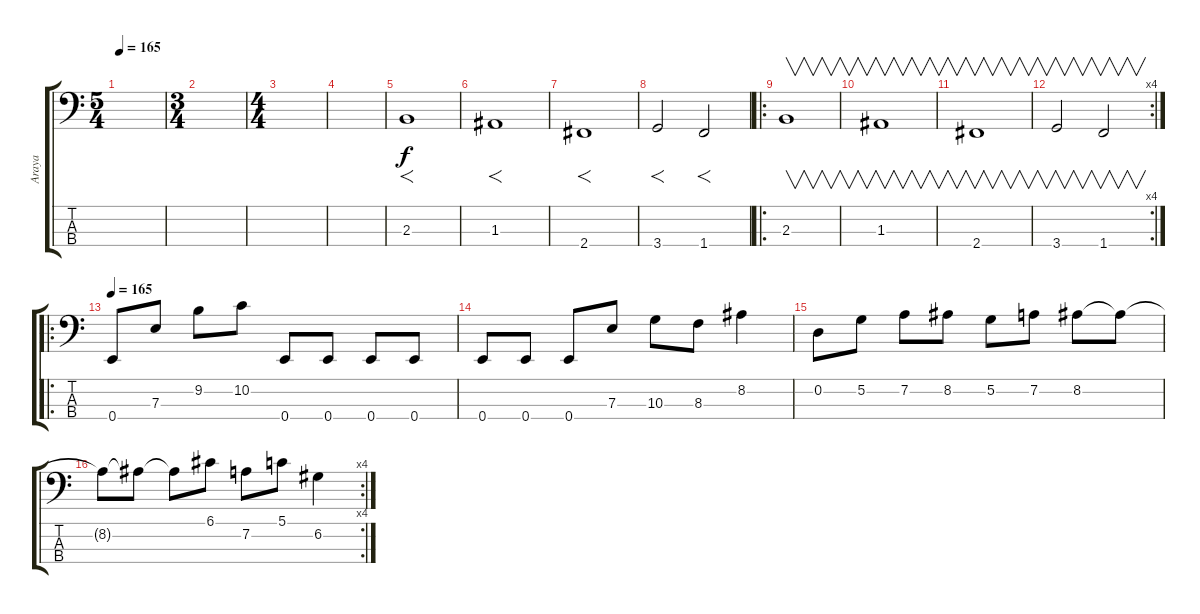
\track ("Araya" "Araya") {instrument electricbasspick}
\staff {score tabs}
\tuning (G2 D2 A1 E1) {hide}
\ts (5 4)
\tempo 165
\tempo 120
\tempo 165
\clef f4
\ks c
|
\ts (3 4)
|
\ts (4 4)
|
|
2.3.1{f} |
1.3.1{f} |
2.4.1{f} |
3.4.2{f} 1.4.2{f} |
\ro
2.3.1{v} |
1.3.1{v} |
2.4.1{v} |
\rc 4
3.4.2{v} 1.4.2{v} |
\ro
\tempo 165
0.4.8 7.3.8 9.2.8 10.2.8 0.4.8 0.4.8 0.4.8 0.4.8 |
0.4.8 0.4.8 0.4.8 7.3.8 10.3.8 8.3.8 8.2.4 |
0.2.8 5.2.8 7.2.8 8.2.8 5.2.8 7.2.8 8.2.8 8.2{t}.8 |
\rc 4
8.2{t}.8 8.2{t}.8 8.2{t}.8 6.1.8 7.2.8 5.1.8 6.2.4
